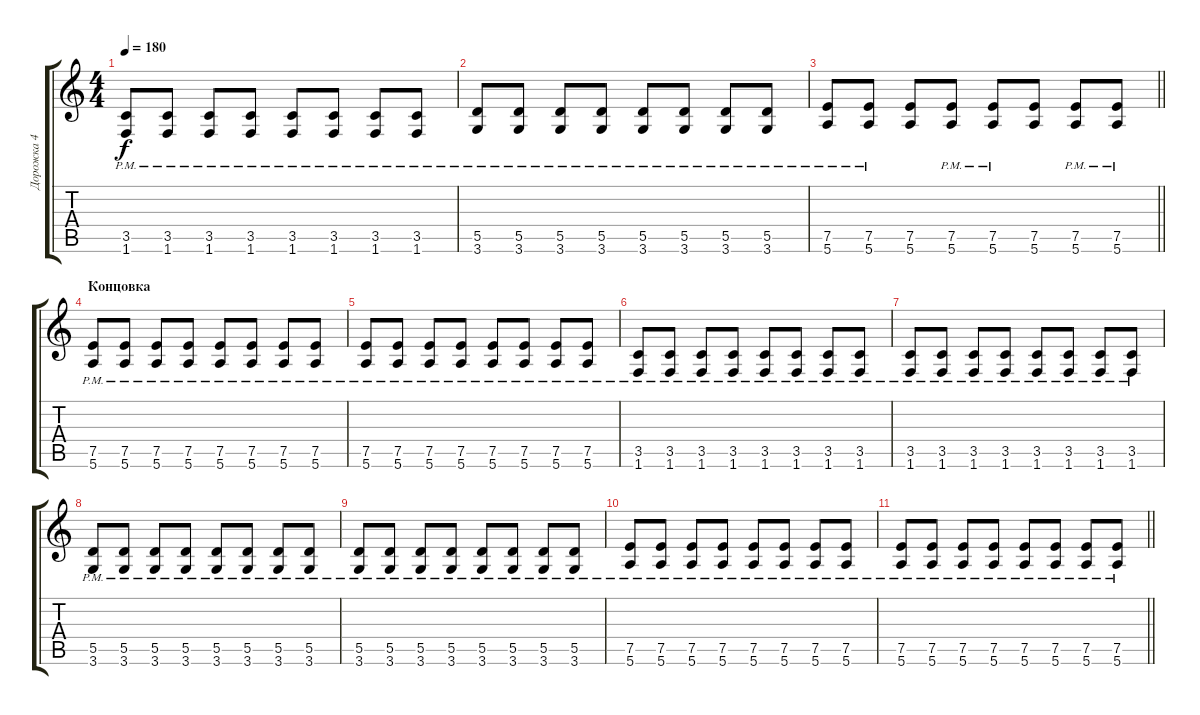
\track ("Дорожка 4" "Дорожка 4") {instrument overdrivenguitar}
\staff {score tabs}
\tuning (E4 B3 G3 D3 A2 E2) {hide}
\ts (4 4)
\tempo 180
\clef g2
\ks c
(3.5{pm} 1.6{pm}).8{dy f} (3.5{pm} 1.6{pm}).8 (3.5{pm} 1.6{pm}).8 (3.5{pm} 1.6{pm}).8 (3.5{pm} 1.6{pm}).8 (3.5{pm} 1.6{pm}).8 (3.5{pm} 1.6{pm}).8 (3.5{pm} 1.6{pm}).8 |
(5.5{pm} 3.6{pm}).8 (5.5{pm} 3.6{pm}).8 (5.5{pm} 3.6{pm}).8 (5.5{pm} 3.6{pm}).8 (5.5{pm} 3.6{pm}).8 (5.5{pm} 3.6{pm}).8 (5.5{pm} 3.6{pm}).8 (5.5{pm} 3.6{pm}).8 |
\barLineRight lightlight
(7.5{pm} 5.6{pm}).8 (7.5{pm} 5.6{pm}).8 (7.5 5.6).8 (7.5{pm} 5.6{pm}).8 (7.5{pm} 5.6{pm}).8 (7.5 5.6).8 (7.5{pm} 5.6{pm}).8 (7.5{pm} 5.6{pm}).8 |
\section ("" "Концовка")
(7.5{pm} 5.6{pm}).8 (7.5{pm} 5.6{pm}).8 (7.5{pm} 5.6{pm}).8 (7.5{pm} 5.6{pm}).8 (7.5{pm} 5.6{pm}).8 (7.5{pm} 5.6{pm}).8 (7.5{pm} 5.6{pm}).8 (7.5{pm} 5.6{pm}).8 |
(7.5{pm} 5.6{pm}).8 (7.5{pm} 5.6{pm}).8 (7.5{pm} 5.6{pm}).8 (7.5{pm} 5.6{pm}).8 (7.5{pm} 5.6{pm}).8 (7.5{pm} 5.6{pm}).8 (7.5{pm} 5.6{pm}).8 (7.5{pm} 5.6{pm}).8 |
(3.5{pm} 1.6{pm}).8 (3.5{pm} 1.6{pm}).8 (3.5{pm} 1.6{pm}).8 (3.5{pm} 1.6{pm}).8 (3.5{pm} 1.6{pm}).8 (3.5{pm} 1.6{pm}).8 (3.5{pm} 1.6{pm}).8 (3.5{pm} 1.6{pm}).8 |
(3.5{pm} 1.6{pm}).8 (3.5{pm} 1.6{pm}).8 (3.5{pm} 1.6{pm}).8 (3.5{pm} 1.6{pm}).8 (3.5{pm} 1.6{pm}).8 (3.5{pm} 1.6{pm}).8 (3.5{pm} 1.6{pm}).8 (3.5{pm} 1.6{pm}).8 |
(5.5{pm} 3.6{pm}).8 (5.5{pm} 3.6{pm}).8 (5.5{pm} 3.6{pm}).8 (5.5{pm} 3.6{pm}).8 (5.5{pm} 3.6{pm}).8 (5.5{pm} 3.6{pm}).8 (5.5{pm} 3.6{pm}).8 (5.5{pm} 3.6{pm}).8 |
(5.5{pm} 3.6{pm}).8 (5.5{pm} 3.6{pm}).8 (5.5{pm} 3.6{pm}).8 (5.5{pm} 3.6{pm}).8 (5.5{pm} 3.6{pm}).8 (5.5{pm} 3.6{pm}).8 (5.5{pm} 3.6{pm}).8 (5.5{pm} 3.6{pm}).8 |
(7.5{pm} 5.6{pm}).8 (7.5{pm} 5.6{pm}).8 (7.5{pm} 5.6{pm}).8 (7.5{pm} 5.6{pm}).8 (7.5{pm} 5.6{pm}).8 (7.5{pm} 5.6{pm}).8 (7.5{pm} 5.6{pm}).8 (7.5{pm} 5.6{pm}).8 |
\barLineRight lightlight
(7.5{pm} 5.6{pm}).8 (7.5{pm} 5.6{pm}).8 (7.5{pm} 5.6{pm}).8 (7.5{pm} 5.6{pm}).8 (7.5{pm} 5.6{pm}).8 (7.5{pm} 5.6{pm}).8 (7.5{pm} 5.6{pm}).8 (7.5{pm} 5.6{pm}).8
